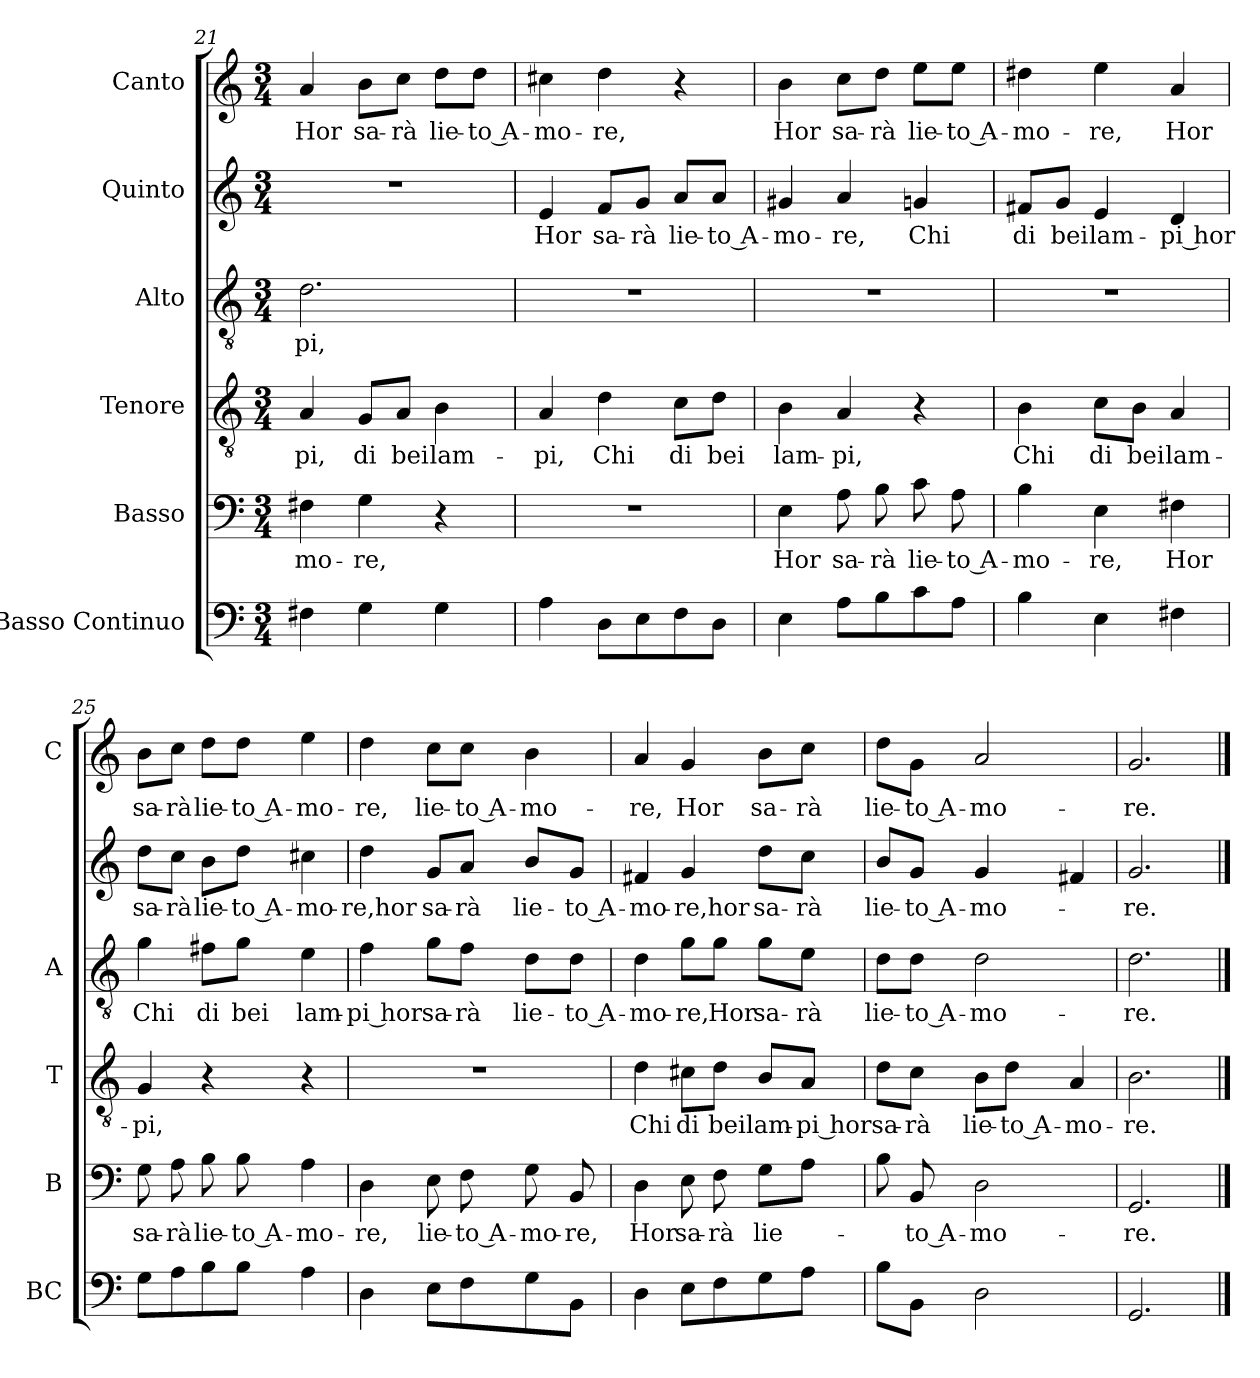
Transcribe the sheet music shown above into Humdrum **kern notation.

**kern	**kern	**text	**kern	**text	**kern	**text	**kern	**text	**kern	**text
*part6	*part5	*part5	*part4	*part4	*part3	*part3	*part2	*part2	*part1	*part1
*staff6	*staff5	*staff5	*staff4	*staff4	*staff3	*staff3	*staff2	*staff2	*staff1	*staff1
*I"Basso Continuo	*I"Basso	*	*I"Tenore	*	*I"Alto	*	*I"Quinto	*	*I"Canto	*
*I'BC	*I'B	*	*I'T	*	*I'A	*	*	*	*I'C	*
*clefF4	*clefF4	*	*clefGv2	*	*clefGv2	*	*clefG2	*	*clefG2	*
*k[]	*k[]	*	*k[]	*	*k[]	*	*k[]	*	*k[]	*
*C:	*C:	*	*C:	*	*C:	*	*C:	*	*C:	*
*M3/4	*M3/4	*	*M3/4	*	*M3/4	*	*M3/4	*	*M3/4	*
=21	=21	=21	=21	=21	=21	=21	=21	=21	=21	=21
!	!	!LO:LY:b	!	!LO:LY:b	!	!LO:LY:b	!	!	!	!LO:LY:b
4F#X\	4F#X\	-mo-	4A/	-pi,	2.d\	-pi,	2.r	.	4a/	Hor
!	!	!LO:LY:b	!	!LO:LY:b	!	!	!	!	!	!LO:LY:b
4G\	4G\	-re,	8G/L	di	.	.	.	.	8b\L	sa-
!	!	!	!	!LO:LY:b	!	!	!	!	!	!LO:LY:b
.	.	.	8A/J	bei	.	.	.	.	8cc\J	-rà
!	!	!	!	!LO:LY:b	!	!	!	!	!	!LO:LY:b
4G\	4r	.	4B\	lam-	.	.	.	.	8dd\L	lie-
!	!	!	!	!	!	!	!	!	!	!LO:LY:b
.	.	.	.	.	.	.	.	.	8dd\J	-to A-
=22	=22	=22	=22	=22	=22	=22	=22	=22	=22	=22
!	!	!	!	!LO:LY:b	!	!	!	!LO:LY:b	!	!LO:LY:b
4A\	2.r	.	4A/	-pi,	2.r	.	4e/	Hor	4cc#X\	-mo-
!	!	!	!	!LO:LY:b	!	!	!	!LO:LY:b	!	!LO:LY:b
8D\L	.	.	4d\	Chi	.	.	8f/L	sa-	4dd\	-re,
!	!	!	!	!	!	!	!	!LO:LY:b	!	!
8E\	.	.	.	.	.	.	8g/J	-rà	.	.
!	!	!	!	!LO:LY:b	!	!	!	!LO:LY:b	!	!
8F\	.	.	8c\L	di	.	.	8a/L	lie-	4r	.
!	!	!	!	!LO:LY:b	!	!	!	!LO:LY:b	!	!
8D\J	.	.	8d\J	bei	.	.	8a/J	-to A-	.	.
!!LO:LB:g=z
=23	=23	=23	=23	=23	=23	=23	=23	=23	=23	=23
!	!	!LO:LY:b	!	!LO:LY:b	!	!	!	!LO:LY:b	!	!LO:LY:b
4E\	4E\	Hor	4B\	lam-	2.r	.	4g#X/	-mo-	4b\	Hor
!	!	!LO:LY:b	!	!LO:LY:b	!	!	!	!LO:LY:b	!	!LO:LY:b
8A\L	8A\	sa-	4A/	-pi,	.	.	4a/	-re,	8cc\L	sa-
!	!	!LO:LY:b	!	!	!	!	!	!	!	!LO:LY:b
8B\	8B\	-rà	.	.	.	.	.	.	8dd\J	-rà
!	!	!LO:LY:b	!	!	!	!	!	!LO:LY:b	!	!LO:LY:b
8c\	8c\	lie-	4r	.	.	.	4gn/	Chi	8ee\L	lie-
!	!	!LO:LY:b	!	!	!	!	!	!	!	!LO:LY:b
8A\J	8A\	-to A-	.	.	.	.	.	.	8ee\J	-to A-
=24	=24	=24	=24	=24	=24	=24	=24	=24	=24	=24
!	!	!LO:LY:b	!	!LO:LY:b	!	!	!	!LO:LY:b	!	!LO:LY:b
4B\	4B\	-mo-	4B\	Chi	2.r	.	8f#X/L	di	4dd#X\	-mo-
!	!	!	!	!	!	!	!	!LO:LY:b	!	!
.	.	.	.	.	.	.	8g/J	bei	.	.
!	!	!LO:LY:b	!	!LO:LY:b	!	!	!	!LO:LY:b	!	!LO:LY:b
4E\	4E\	-re,	8c\L	di	.	.	4e/	lam-	4ee\	-re,
!	!	!	!	!LO:LY:b	!	!	!	!	!	!
.	.	.	8B\J	bei	.	.	.	.	.	.
!	!	!LO:LY:b	!	!LO:LY:b	!	!	!	!LO:LY:b	!	!LO:LY:b
4F#X\	4F#X\	Hor	4A/	lam-	.	.	4d/	-pi hor	4a/	Hor
=25	=25	=25	=25	=25	=25	=25	=25	=25	=25	=25
!	!	!LO:LY:b	!	!LO:LY:b	!	!LO:LY:b	!	!LO:LY:b	!	!LO:LY:b
8G\L	8G\	sa-	4G/	-pi,	4g\	Chi	8dd\L	sa-	8b\L	sa-
!	!	!LO:LY:b	!	!	!	!	!	!LO:LY:b	!	!LO:LY:b
8A\	8A\	-rà	.	.	.	.	8cc\J	-rà	8cc\J	-rà
!	!	!LO:LY:b	!	!	!	!LO:LY:b	!	!LO:LY:b	!	!LO:LY:b
8B\	8B\	lie-	4r	.	8f#X\L	di	8b\L	lie-	8dd\L	lie-
!	!	!LO:LY:b	!	!	!	!LO:LY:b	!	!LO:LY:b	!	!LO:LY:b
8B\J	8B\	-to A-	.	.	8g\J	bei	8dd\J	-to A-	8dd\J	-to A-
!	!	!LO:LY:b	!	!	!	!LO:LY:b	!	!LO:LY:b	!	!LO:LY:b
4A\	4A\	-mo-	4r	.	4e\	lam-	4cc#X\	-mo-	4ee\	-mo-
=26	=26	=26	=26	=26	=26	=26	=26	=26	=26	=26
!	!	!LO:LY:b	!	!	!	!LO:LY:b	!	!LO:LY:b	!	!LO:LY:b
4D\	4D\	-re,	2.r	.	4f\	-pi hor	4dd\	-re,hor	4dd\	-re,
!	!	!LO:LY:b	!	!	!	!LO:LY:b	!	!LO:LY:b	!	!LO:LY:b
8E\L	8E\	lie-	.	.	8g\L	sa-	8g/L	sa-	8cc\L	lie-
!	!	!LO:LY:b	!	!	!	!LO:LY:b	!	!LO:LY:b	!	!LO:LY:b
8F\	8F\	-to A-	.	.	8f\J	-rà	8a/J	-rà	8cc\J	-to A-
!	!	!LO:LY:b	!	!	!	!LO:LY:b	!	!LO:LY:b	!	!LO:LY:b
8G\	8G\	-mo-	.	.	8d\L	lie-	8b/L	lie-	4b\	-mo-
!	!	!LO:LY:b	!	!	!	!LO:LY:b	!	!LO:LY:b	!	!
8BB\J	8BB/	-re,	.	.	8d\J	-to A-	8g/J	-to A-	.	.
=27	=27	=27	=27	=27	=27	=27	=27	=27	=27	=27
!	!	!LO:LY:b	!	!LO:LY:b	!	!LO:LY:b	!	!LO:LY:b	!	!LO:LY:b
4D\	4D\	Hor	4d\	Chi	4d\	-mo-	4f#X/	-mo-	4a/	-re,
!	!	!LO:LY:b	!	!LO:LY:b	!	!LO:LY:b	!	!LO:LY:b	!	!LO:LY:b
8E\L	8E\	sa-	8c#X\L	di	8g\L	-re,	4g/	-re,hor	4g/	Hor
!	!	!LO:LY:b	!	!LO:LY:b	!	!LO:LY:b	!	!	!	!
8F\	8F\	-rà	8d\J	bei	8g\J	Hor	.	.	.	.
!	!	!LO:LY:b	!	!LO:LY:b	!	!LO:LY:b	!	!LO:LY:b	!	!LO:LY:b
8G\	8G\L	lie-	8B/L	lam-	8g\L	sa-	8dd\L	sa-	8b\L	sa-
!	!	!	!	!LO:LY:b	!	!LO:LY:b	!	!LO:LY:b	!	!LO:LY:b
8A\J	8A\J	.	8A/J	-pi hor	8e\J	-rà	8cc\J	-rà	8cc\J	-rà
=28	=28	=28	=28	=28	=28	=28	=28	=28	=28	=28
!	!	!	!	!LO:LY:b	!	!LO:LY:b	!	!LO:LY:b	!	!LO:LY:b
8B\L	8B\	.	8d\L	sa-	8d\L	lie-	8b/L	lie-	8dd\L	lie-
!	!	!LO:LY:b	!	!LO:LY:b	!	!LO:LY:b	!	!LO:LY:b	!	!LO:LY:b
8BB\J	8BB/	-to A-	8c\J	-rà	8d\J	-to A-	8g/J	-to A-	8g\J	-to A-
!	!	!LO:LY:b	!	!LO:LY:b	!	!LO:LY:b	!	!LO:LY:b	!	!LO:LY:b
2D\	2D\	-mo-	8B\L	lie-	2d\	-mo-	4g/	-mo-	2a/	-mo-
!	!	!	!	!LO:LY:b	!	!	!	!	!	!
.	.	.	8d\J	-to A-	.	.	.	.	.	.
!	!	!	!	!LO:LY:b	!	!	!	!	!	!
.	.	.	4A/	-mo-	.	.	4f#X/	.	.	.
=29	=29	=29	=29	=29	=29	=29	=29	=29	=29	=29
!	!	!LO:LY:b	!	!LO:LY:b	!	!LO:LY:b	!	!LO:LY:b	!	!LO:LY:b
2.GG/	2.GG/	-re.	2.B\	-re.	2.d\	-re.	2.g/	-re.	2.g/	-re.
==	==	==	==	==	==	==	==	==	==	==
*-	*-	*-	*-	*-	*-	*-	*-	*-	*-	*-
